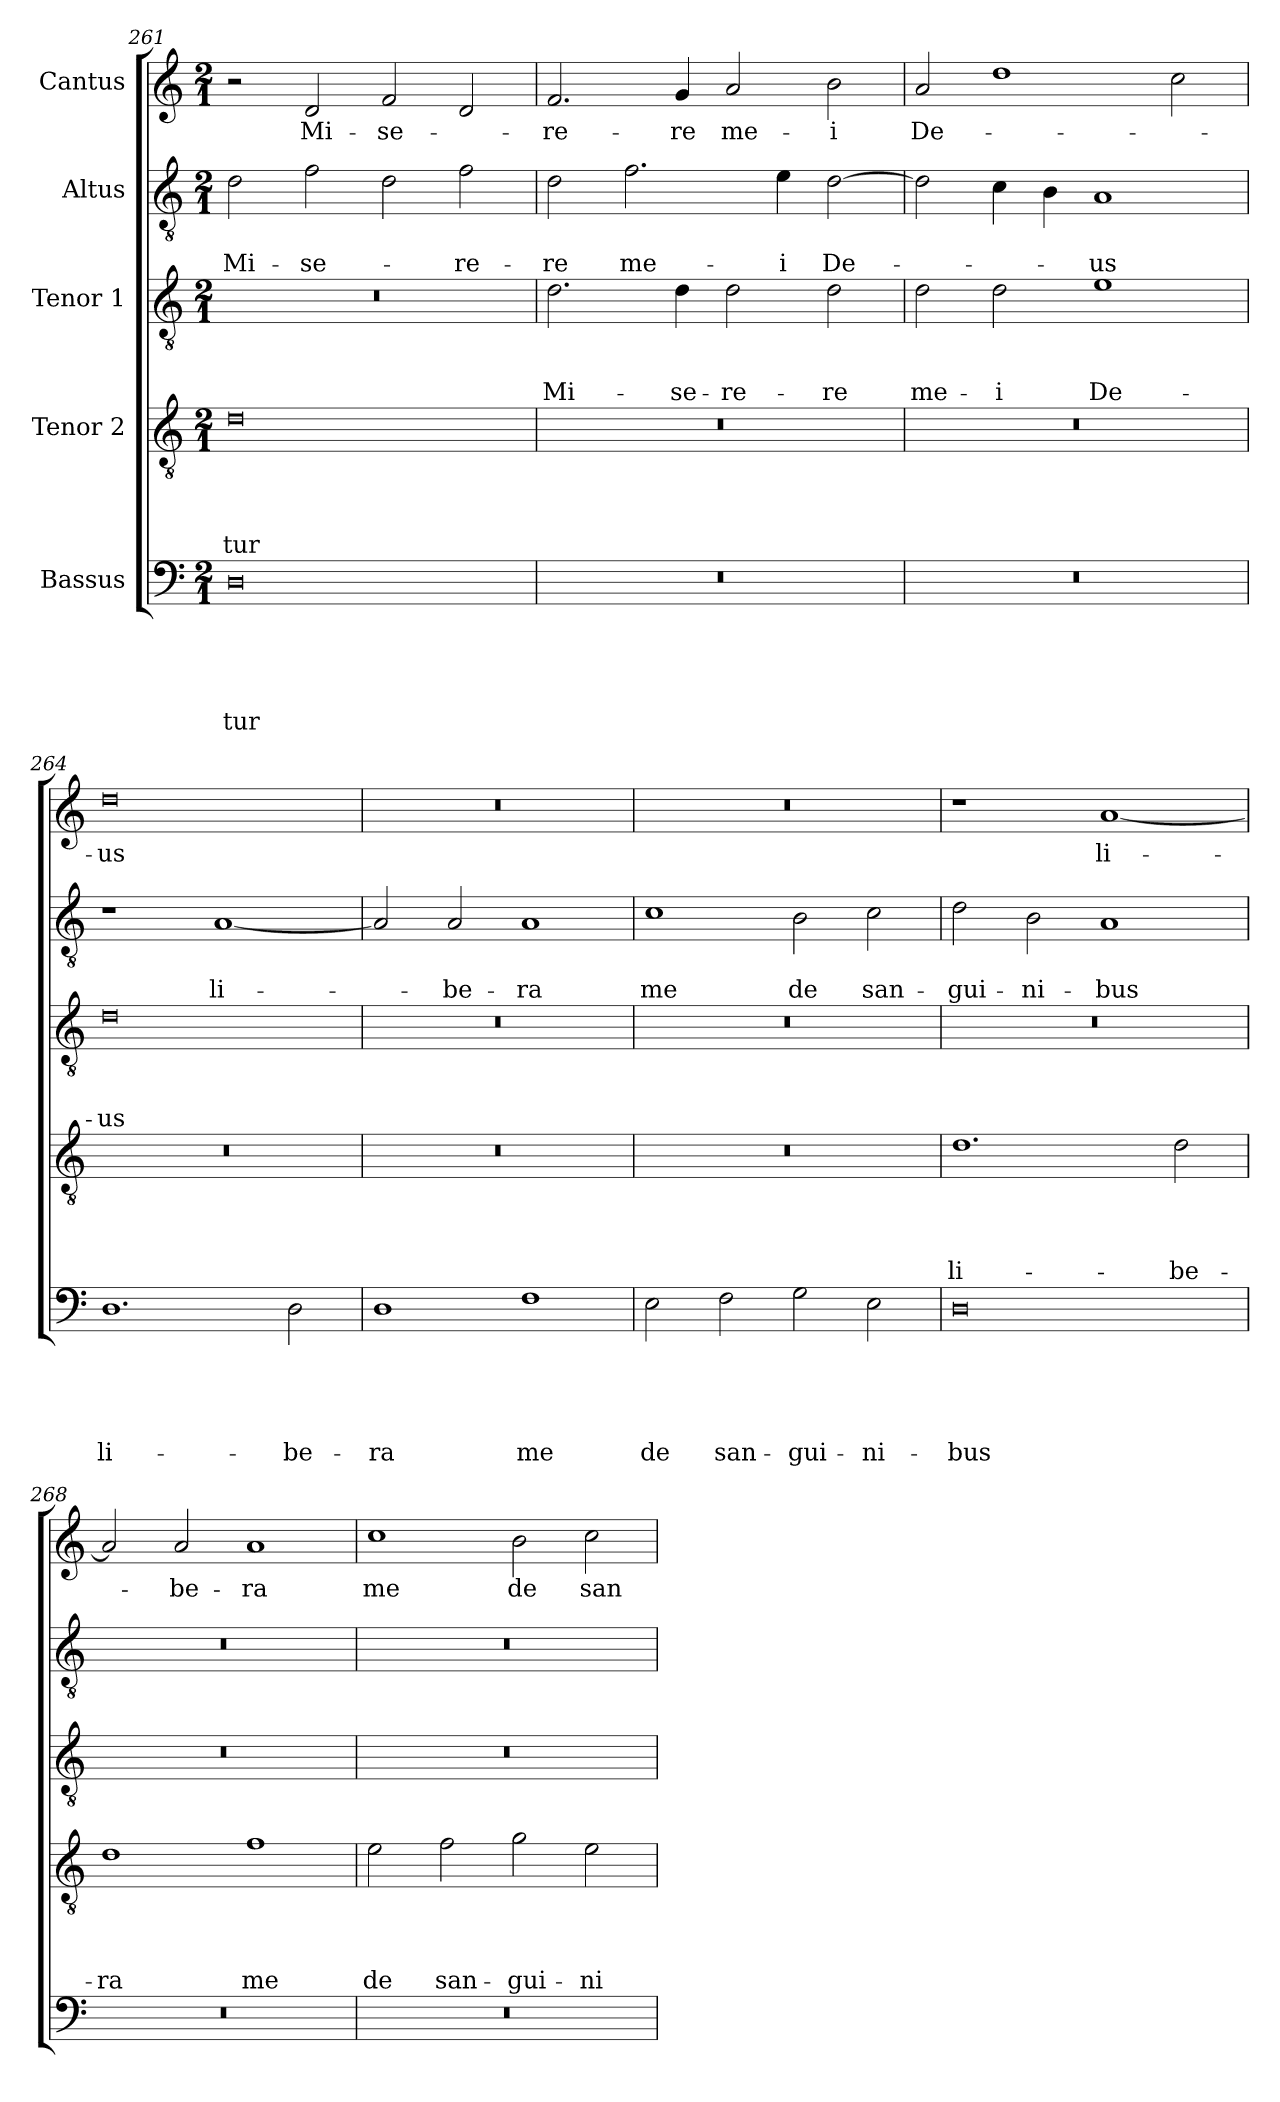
**kern	**text	**text	**text	**text	**text	**kern	**text	**text	**text	**text	**kern	**text	**text	**text	**kern	**text	**text	**kern	**text
*part5	*part5	*part5	*part5	*part5	*part5	*part4	*part4	*part4	*part4	*part4	*part3	*part3	*part3	*part3	*part2	*part2	*part2	*part1	*part1
*staff5	*staff5	*staff5	*staff5	*staff5	*staff5	*staff4	*staff4	*staff4	*staff4	*staff4	*staff3	*staff3	*staff3	*staff3	*staff2	*staff2	*staff2	*staff1	*staff1
*I"Bassus	*	*	*	*	*	*I"Tenor 2	*	*	*	*	*I"Tenor 1	*	*	*	*I"Altus	*	*	*I"Cantus	*
!!LO:LB:g=z
*clefF4	*	*	*	*	*	*clefGv2	*	*	*	*	*clefGv2	*	*	*	*clefGv2	*	*	*clefG2	*
*k[]	*	*	*	*	*	*k[]	*	*	*	*	*k[]	*	*	*	*k[]	*	*	*k[]	*
*C:	*	*	*	*	*	*C:	*	*	*	*	*C:	*	*	*	*C:	*	*	*C:	*
*M2/1	*	*	*	*	*	*M2/1	*	*	*	*	*M2/1	*	*	*	*M2/1	*	*	*M2/1	*
=261	=261	=261	=261	=261	=261	=261	=261	=261	=261	=261	=261	=261	=261	=261	=261	=261	=261	=261	=261
!	!	!	!	!	!LO:LY:b	!	!	!	!	!LO:LY:b	!	!	!	!	!	!	!LO:LY:b	!	!
0D	.	.	.	.	-tur	0d	.	.	.	-tur	0r	.	.	.	2d\	.	Mi-	2r	.
!	!	!	!	!	!	!	!	!	!	!	!	!	!	!	!	!	!LO:LY:b	!	!LO:LY:b
.	.	.	.	.	.	.	.	.	.	.	.	.	.	.	2f\	.	-se-	2d/	Mi-
!	!	!	!	!	!	!	!	!	!	!	!	!	!	!	!	!	!	!	!LO:LY:b
.	.	.	.	.	.	.	.	.	.	.	.	.	.	.	2d\	.	.	2f/	-se-
!	!	!	!	!	!	!	!	!	!	!	!	!	!	!	!	!	!LO:LY:b	!	!
.	.	.	.	.	.	.	.	.	.	.	.	.	.	.	2f\	.	-re-	2d/	.
=262	=262	=262	=262	=262	=262	=262	=262	=262	=262	=262	=262	=262	=262	=262	=262	=262	=262	=262	=262
!	!	!	!	!	!	!	!	!	!	!	!	!	!	!LO:LY:b	!	!	!LO:LY:b	!	!LO:LY:b
0r	.	.	.	.	.	0r	.	.	.	.	2.d\	.	.	Mi-	2d\	.	-re	2.f/	-re-
!	!	!	!	!	!	!	!	!	!	!	!	!	!	!	!	!	!LO:LY:b	!	!
.	.	.	.	.	.	.	.	.	.	.	.	.	.	.	2.f\	.	me-	.	.
!	!	!	!	!	!	!	!	!	!	!	!	!	!	!LO:LY:b	!	!	!	!	!LO:LY:b
.	.	.	.	.	.	.	.	.	.	.	4d\	.	.	-se-	.	.	.	4g/	-re
!	!	!	!	!	!	!	!	!	!	!	!	!	!	!LO:LY:b	!	!	!	!	!LO:LY:b
.	.	.	.	.	.	.	.	.	.	.	2d\	.	.	-re-	.	.	.	2a/	me-
!	!	!	!	!	!	!	!	!	!	!	!	!	!	!	!	!	!LO:LY:b	!	!
.	.	.	.	.	.	.	.	.	.	.	.	.	.	.	4e\	.	-i	.	.
!	!	!	!	!	!	!	!	!	!	!	!	!	!	!LO:LY:b	!	!	!LO:LY:b	!	!LO:LY:b
.	.	.	.	.	.	.	.	.	.	.	2d\	.	.	-re	[2d\	.	De-	2b\	-i
=263	=263	=263	=263	=263	=263	=263	=263	=263	=263	=263	=263	=263	=263	=263	=263	=263	=263	=263	=263
!	!	!	!	!	!	!	!	!	!	!	!	!	!	!LO:LY:b	!	!	!	!	!LO:LY:b
0r	.	.	.	.	.	0r	.	.	.	.	2d\	.	.	me-	2d\]	.	.	2a/	De-
!	!	!	!	!	!	!	!	!	!	!	!	!	!	!LO:LY:b	!	!	!	!	!
.	.	.	.	.	.	.	.	.	.	.	2d\	.	.	-i	4c\	.	.	1dd	.
.	.	.	.	.	.	.	.	.	.	.	.	.	.	.	4B\	.	.	.	.
!	!	!	!	!	!	!	!	!	!	!	!	!	!	!LO:LY:b	!	!	!LO:LY:b	!	!
.	.	.	.	.	.	.	.	.	.	.	1e	.	.	De-	1A	.	-us	.	.
.	.	.	.	.	.	.	.	.	.	.	.	.	.	.	.	.	.	2cc\	.
=264	=264	=264	=264	=264	=264	=264	=264	=264	=264	=264	=264	=264	=264	=264	=264	=264	=264	=264	=264
!	!	!	!	!	!LO:LY:b	!	!	!	!	!	!	!	!	!LO:LY:b	!	!	!	!	!LO:LY:b
1.D	.	.	.	.	li-	0r	.	.	.	.	0d	.	.	-us	1r	.	.	0dd	-us
!	!	!	!	!	!	!	!	!	!	!	!	!	!	!	!	!	!LO:LY:b	!	!
.	.	.	.	.	.	.	.	.	.	.	.	.	.	.	[1A	.	li-	.	.
!	!	!	!	!	!LO:LY:b	!	!	!	!	!	!	!	!	!	!	!	!	!	!
2D\	.	.	.	.	-be-	.	.	.	.	.	.	.	.	.	.	.	.	.	.
=265	=265	=265	=265	=265	=265	=265	=265	=265	=265	=265	=265	=265	=265	=265	=265	=265	=265	=265	=265
!	!	!	!	!	!LO:LY:b	!	!	!	!	!	!	!	!	!	!	!	!	!	!
1D	.	.	.	.	-ra	0r	.	.	.	.	0r	.	.	.	2A/]	.	.	0r	.
!	!	!	!	!	!	!	!	!	!	!	!	!	!	!	!	!	!LO:LY:b	!	!
.	.	.	.	.	.	.	.	.	.	.	.	.	.	.	2A/	.	-be-	.	.
!	!	!	!	!	!LO:LY:b	!	!	!	!	!	!	!	!	!	!	!	!LO:LY:b	!	!
1F	.	.	.	.	me	.	.	.	.	.	.	.	.	.	1A	.	-ra	.	.
=266	=266	=266	=266	=266	=266	=266	=266	=266	=266	=266	=266	=266	=266	=266	=266	=266	=266	=266	=266
!	!	!	!	!	!LO:LY:b	!	!	!	!	!	!	!	!	!	!	!	!LO:LY:b	!	!
2E\	.	.	.	.	de	0r	.	.	.	.	0r	.	.	.	1c	.	me	0r	.
!	!	!	!	!	!LO:LY:b	!	!	!	!	!	!	!	!	!	!	!	!	!	!
2F\	.	.	.	.	san-	.	.	.	.	.	.	.	.	.	.	.	.	.	.
!	!	!	!	!	!LO:LY:b	!	!	!	!	!	!	!	!	!	!	!	!LO:LY:b	!	!
2G\	.	.	.	.	-gui-	.	.	.	.	.	.	.	.	.	2B\	.	de	.	.
!	!	!	!	!	!LO:LY:b	!	!	!	!	!	!	!	!	!	!	!	!LO:LY:b	!	!
2E\	.	.	.	.	-ni-	.	.	.	.	.	.	.	.	.	2c\	.	san-	.	.
!!LO:PB:g=z
=267	=267	=267	=267	=267	=267	=267	=267	=267	=267	=267	=267	=267	=267	=267	=267	=267	=267	=267	=267
!	!	!	!	!	!LO:LY:b	!	!	!	!	!LO:LY:b	!	!	!	!	!	!	!LO:LY:b	!	!
0D	.	.	.	.	-bus	1.d	.	.	.	li-	0r	.	.	.	2d\	.	-gui-	1r	.
!	!	!	!	!	!	!	!	!	!	!	!	!	!	!	!	!	!LO:LY:b	!	!
.	.	.	.	.	.	.	.	.	.	.	.	.	.	.	2B\	.	-ni-	.	.
!	!	!	!	!	!	!	!	!	!	!	!	!	!	!	!	!	!LO:LY:b	!	!LO:LY:b
.	.	.	.	.	.	.	.	.	.	.	.	.	.	.	1A	.	-bus	[1a	li-
!	!	!	!	!	!	!	!	!	!	!LO:LY:b	!	!	!	!	!	!	!	!	!
.	.	.	.	.	.	2d\	.	.	.	-be-	.	.	.	.	.	.	.	.	.
=268	=268	=268	=268	=268	=268	=268	=268	=268	=268	=268	=268	=268	=268	=268	=268	=268	=268	=268	=268
!	!	!	!	!	!	!	!	!	!	!LO:LY:b	!	!	!	!	!	!	!	!	!
0r	.	.	.	.	.	1d	.	.	.	-ra	0r	.	.	.	0r	.	.	2a/]	.
!	!	!	!	!	!	!	!	!	!	!	!	!	!	!	!	!	!	!	!LO:LY:b
.	.	.	.	.	.	.	.	.	.	.	.	.	.	.	.	.	.	2a/	-be-
!	!	!	!	!	!	!	!	!	!	!LO:LY:b	!	!	!	!	!	!	!	!	!LO:LY:b
.	.	.	.	.	.	1f	.	.	.	me	.	.	.	.	.	.	.	1a	-ra
=269	=269	=269	=269	=269	=269	=269	=269	=269	=269	=269	=269	=269	=269	=269	=269	=269	=269	=269	=269
!	!	!	!	!	!	!	!	!	!	!LO:LY:b	!	!	!	!	!	!	!	!	!LO:LY:b
0r	.	.	.	.	.	2e\	.	.	.	de	0r	.	.	.	0r	.	.	1cc	me
!	!	!	!	!	!	!	!	!	!	!LO:LY:b	!	!	!	!	!	!	!	!	!
.	.	.	.	.	.	2f\	.	.	.	san-	.	.	.	.	.	.	.	.	.
!	!	!	!	!	!	!	!	!	!	!LO:LY:b	!	!	!	!	!	!	!	!	!LO:LY:b
.	.	.	.	.	.	2g\	.	.	.	-gui-	.	.	.	.	.	.	.	2b\	de
!	!	!	!	!	!	!	!	!	!	!LO:LY:b	!	!	!	!	!	!	!	!	!LO:LY:b
.	.	.	.	.	.	2e\	.	.	.	-ni-	.	.	.	.	.	.	.	2cc\	san-
=	=	=	=	=	=	=	=	=	=	=	=	=	=	=	=	=	=	=	=
*-	*-	*-	*-	*-	*-	*-	*-	*-	*-	*-	*-	*-	*-	*-	*-	*-	*-	*-	*-
